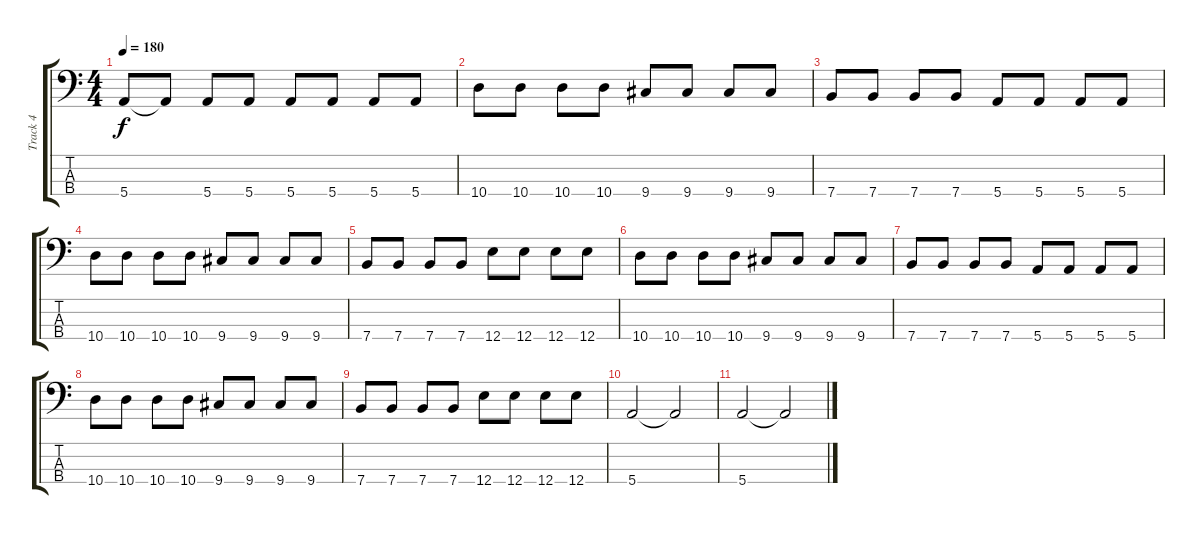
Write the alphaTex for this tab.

\track ("Track 4" "Track 4") {instrument electricbasspick}
\staff {score tabs}
\tuning (G2 D2 A1 E1) {hide}
\ts (4 4)
\tempo 180
\clef f4
\ks c
5.4.8{dy f} 5.4{t}.8 5.4.8 5.4.8 5.4.8 5.4.8 5.4.8 5.4.8 |
10.4.8 10.4.8 10.4.8 10.4.8 9.4.8 9.4.8 9.4.8 9.4.8 |
7.4.8 7.4.8 7.4.8 7.4.8 5.4.8 5.4.8 5.4.8 5.4.8 |
10.4.8 10.4.8 10.4.8 10.4.8 9.4.8 9.4.8 9.4.8 9.4.8 |
7.4.8 7.4.8 7.4.8 7.4.8 12.4.8 12.4.8 12.4.8 12.4.8 |
10.4.8 10.4.8 10.4.8 10.4.8 9.4.8 9.4.8 9.4.8 9.4.8 |
7.4.8 7.4.8 7.4.8 7.4.8 5.4.8 5.4.8 5.4.8 5.4.8 |
10.4.8 10.4.8 10.4.8 10.4.8 9.4.8 9.4.8 9.4.8 9.4.8 |
7.4.8 7.4.8 7.4.8 7.4.8 12.4.8 12.4.8 12.4.8 12.4.8 |
5.4.2 5.4{t}.2 |
5.4.2 5.4{t}.2
